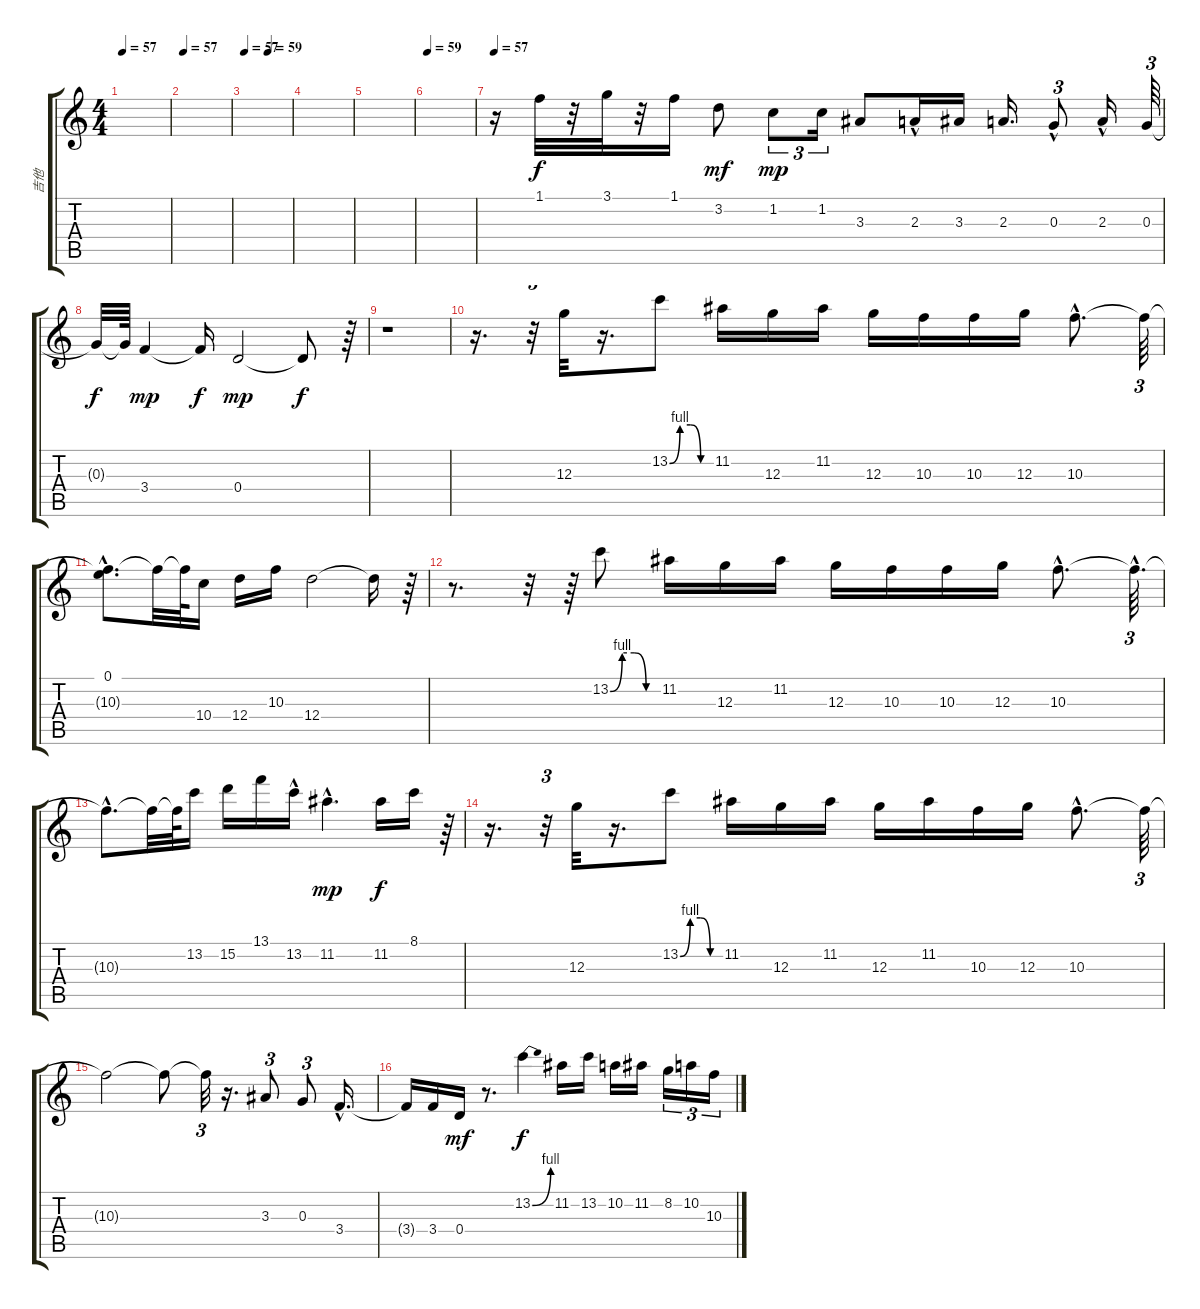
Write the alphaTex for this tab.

\track ("吉他" "吉他") {instrument distortionguitar}
\staff {score tabs}
\tuning (E4 B3 G3 D3 A2 E2) {hide}
\ts (4 4)
\tempo 57
\clef g2
\ks c
|
\tempo 57
|
\tempo 57
\tempo (59 0.5)
|
|
|
\tempo 59
|
\tempo 57
r.16 1.1.32 r.32 3.1.32 r.32 1.1.16 3.2.8{dy mf} 1.2.8{tu (3 2) dy mp} 1.2.16{tu (3 2)} 3.3.8 2.3{hac}.16 3.3.16 2.3.16{d} 0.3{hac}.8{tu (3 2)} 2.3{hac}.16 0.3.64{tu (3 2)} |
0.3{t}.32{dy f} 0.3{t}.64 3.4.4{dy mp} 3.4{t}.16{dy f} 0.4.2{dy mp} 0.4{t}.8{dy f} r.64 |
r.1 |
r.16{d} r.32{tu (3 2)} 12.3.32 r.16{d} 13.2{be (custom 0 0 15 4 30 4 45 0 60 0)}.8 11.2.16 12.3.16 11.2.16 12.3.16 10.3.16 10.3.16 12.3.16 10.3{hac}.8{d} 10.3{t}.64{tu (3 2)} |
(0.1{hac} 10.3{hac t}).8{d} 10.3{t}.32 10.3{t}.64 10.4.16 12.4.16 10.3.16 12.4.2 12.4{t}.16 r.64 |
r.8{d} r.32 r.64 13.2{be (custom 0 0 15 4 30 4 45 0 60 0)}.8 11.2.16 12.3.16 11.2.16 12.3.16 10.3.16 10.3.16 12.3.16 10.3{hac}.8{d} 10.3{hac t}.64{d tu (3 2)} |
10.3{hac t}.8{d} 10.3{t}.32 10.3{t}.64 13.2.16 15.2.16 13.1.16 13.2{hac}.16 11.2{hac}.4{d dy mp} 11.2.16{dy f} 8.1.16 r.64 |
r.16{d} r.32{tu (3 2)} 12.3.32 r.16{d} 13.2{be (custom 0 0 15 4 30 4 45 0 60 0)}.8 11.2.16 12.3.16 11.2.16 12.3.16 11.2.16 10.3.16 12.3.16 10.3{hac}.8{d} 10.3{t}.64{tu (3 2)} |
10.3{t}.2 10.3{t}.8 10.3{t}.32{tu (3 2)} r.16{d} 3.3.8{tu (3 2)} 0.3.8{tu (3 2)} 3.4{hac}.16{d} |
3.4{t}.16 3.4.16 0.4.16{dy mf} r.8{d} 13.2{be (bend 0 0 60 4)}.4{dy f} 11.2.16 13.2.16 10.2.16 11.2.16 8.2.16{tu (3 2)} 10.2.16{tu (3 2)} 10.3.16{tu (3 2)}
